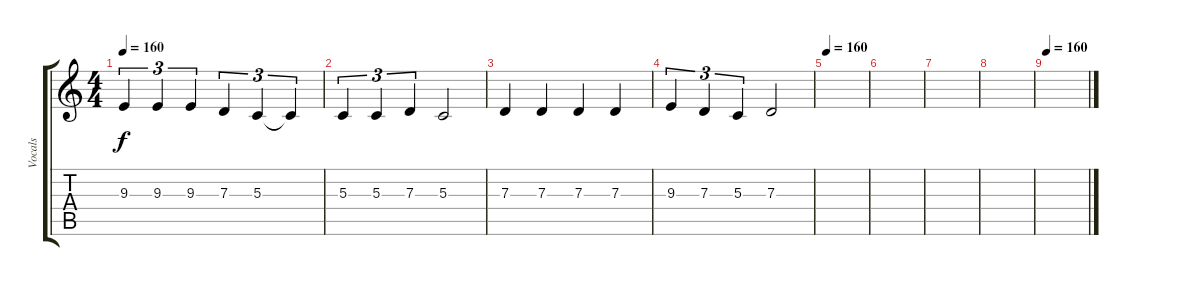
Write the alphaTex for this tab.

\track ("Vocals" "Vocals") {instrument lead6voice}
\staff {score tabs}
\tuning (E4 B3 G3 D3 A2 E2) {hide}
\ts (4 4)
\tempo 160
\clef g2
\ks c
9.3.4{tu (3 2) dy f} 9.3.4{tu (3 2)} 9.3.4{tu (3 2)} 7.3.4{tu (3 2)} 5.3.4{tu (3 2)} 5.3{t}.4{tu (3 2)} |
5.3.4{tu (3 2)} 5.3.4{tu (3 2)} 7.3.4{tu (3 2)} 5.3.2 |
7.3.4 7.3.4 7.3.4 7.3.4 |
9.3.4{tu (3 2)} 7.3.4{tu (3 2)} 5.3.4{tu (3 2)} 7.3.2 |
\tempo 160
|
|
|
|
\tempo 160
